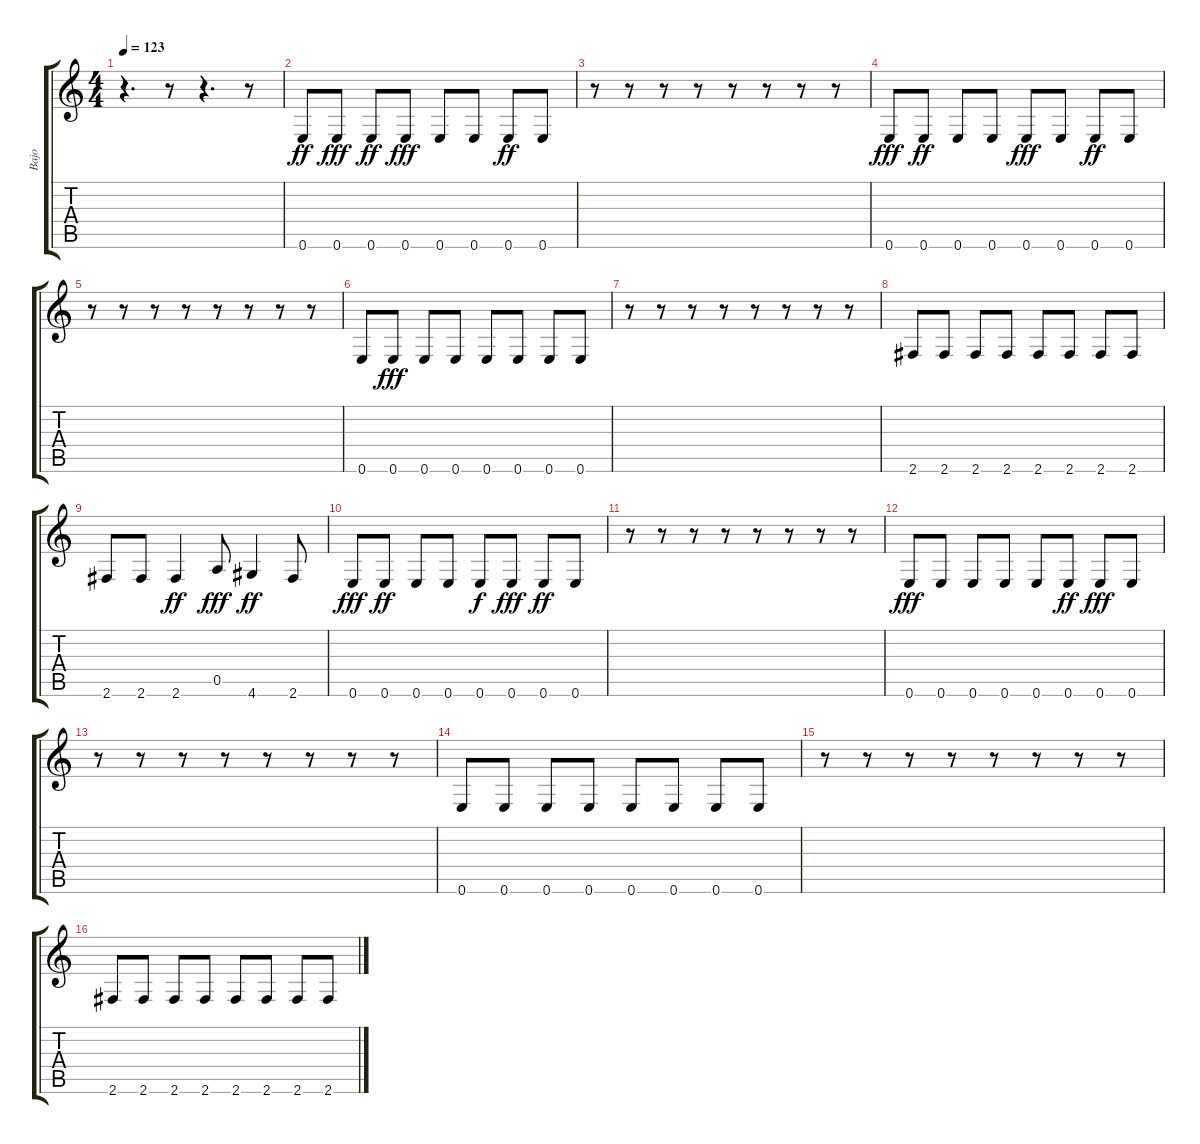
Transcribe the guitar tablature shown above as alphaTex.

\track ("Bajo" "Bajo") {instrument electricbasspick}
\staff {score tabs}
\tuning (E4 B3 G3 D3 A2 E2) {hide}
\ts (4 4)
\tempo 123
\clef g2
\ks c
r.4{d dy fff} r.8 r.4{d} r.8 |
0.6.8{dy ff} 0.6.8{dy fff} 0.6.8{dy ff} 0.6.8{dy fff} 0.6.8 0.6.8 0.6.8{dy ff} 0.6.8 |
r.8 r.8 r.8 r.8 r.8 r.8 r.8 r.8 |
0.6.8{dy fff} 0.6.8{dy ff} 0.6.8 0.6.8 0.6.8{dy fff} 0.6.8 0.6.8{dy ff} 0.6.8 |
r.8 r.8 r.8 r.8 r.8 r.8 r.8 r.8 |
0.6.8 0.6.8{dy fff} 0.6.8 0.6.8 0.6.8 0.6.8 0.6.8 0.6.8 |
r.8 r.8 r.8 r.8 r.8 r.8 r.8 r.8 |
2.6.8 2.6.8 2.6.8 2.6.8 2.6.8 2.6.8 2.6.8 2.6.8 |
2.6.8 2.6.8 2.6.4{dy ff} 0.5.8{dy fff} 4.6.4{dy ff} 2.6.8 |
0.6.8{dy fff} 0.6.8{dy ff} 0.6.8 0.6.8 0.6.8{dy f} 0.6.8{dy fff} 0.6.8{dy ff} 0.6.8 |
r.8 r.8 r.8 r.8 r.8 r.8 r.8 r.8 |
0.6.8{dy fff} 0.6.8 0.6.8 0.6.8 0.6.8 0.6.8{dy ff} 0.6.8{dy fff} 0.6.8 |
r.8 r.8 r.8 r.8 r.8 r.8 r.8 r.8 |
0.6.8 0.6.8 0.6.8 0.6.8 0.6.8 0.6.8 0.6.8 0.6.8 |
r.8 r.8 r.8 r.8 r.8 r.8 r.8 r.8 |
2.6.8 2.6.8 2.6.8 2.6.8 2.6.8 2.6.8 2.6.8 2.6.8
